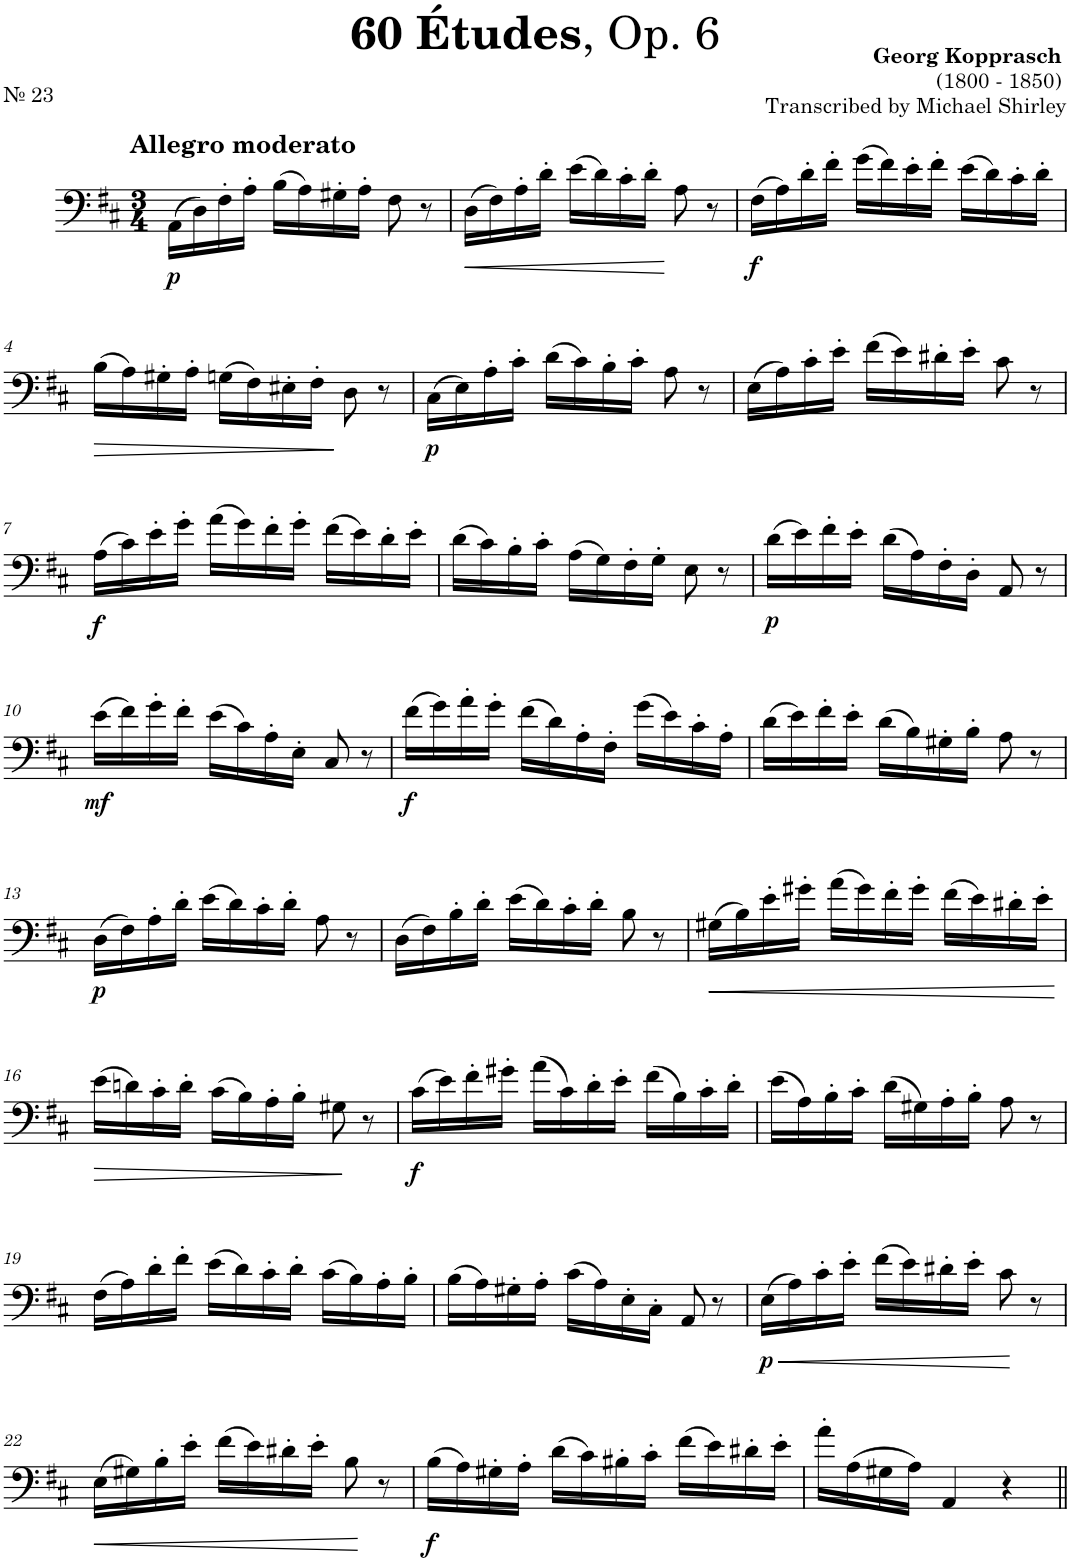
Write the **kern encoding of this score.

**kern	**dynam
*part1	*part1
*staff1	*staff1
*I"Trombone	*
*I'Tbn.	*
*clefF4	*
*k[f#c#]	*
*M3/4	*
=1	=1
!LO:TX:a:B:t=Allegro moderato	!
!	!LO:DY:b
(16AA\LL	p
16D\)	.
16F#'\	.
16A'\JJ	.
(>16B\LL	.
16A\)	.
16G#X'\	.
16A'\JJ	.
8F#\	.
8r	.
=2	=2
!	!LO:HP:b
(>16D\LL	<
16F#\)	.
16A'\	.
16d'\JJ	.
(16e\LL	.
16d\)	.
16c#'\	.
16d'\JJ	.
8A\	[
8r	.
=3	=3
!	!LO:DY:b
(>16F#\LL	f
16A\)	.
16d'\	.
16f#'\JJ	.
(16g\LL	.
16f#\)	.
16e'\	.
16f#'\JJ	.
(16e\LL	.
16d\)	.
16c#'\	.
16d'\JJ	.
!!LO:LB:g=z
=4	=4
!	!LO:HP:b
(16B\LL	>
16A\)	.
16G#X'\	.
16A'\JJ	.
(>16Gn\LL	.
16F#\)	.
16E#X'\	.
16F#'\JJ	.
8D\	]
8r	.
=5	=5
!	!LO:DY:b
(16C#\LL	p
16E\)	.
16A'\	.
16c#'\JJ	.
(>16d\LL	.
16c#\)	.
16B'\	.
16c#'\JJ	.
8A\	.
8r	.
=6	=6
(>16E\LL	.
16A\)	.
16c#'\	.
16e'\JJ	.
(16f#\LL	.
16e\)	.
16d#X'\	.
16e'\JJ	.
8c#\	.
8r	.
!!LO:LB:g=z
=7	=7
!	!LO:DY:b
(>16A\LL	f
16c#\)	.
16e'\	.
16g'\JJ	.
(>16a\LL	.
16g\)	.
16f#'\	.
16g'\JJ	.
(>16f#\LL	.
16e\)	.
16d'\	.
16e'\JJ	.
=8	=8
(>16d\LL	.
16c#\)	.
16B'\	.
16c#'\JJ	.
(>16A\LL	.
16G\)	.
16F#'\	.
16G'\JJ	.
8E\	.
8r	.
=9	=9
!	!LO:DY:b
(16d\LL	p
16e\)	.
16f#'\	.
16e'\JJ	.
(>16d\LL	.
16A\)	.
16F#'\	.
16D'\JJ	.
8AA/	.
8r	.
!!LO:LB:g=z
=10	=10
!	!LO:DY:b
(16e\LL	mf
16f#\)	.
16g'\	.
16f#'\JJ	.
(>16e\LL	.
16c#\)	.
16A'\	.
16E'\JJ	.
8C#/	.
8r	.
=11	=11
!	!LO:DY:b
(>16f#\LL	f
16g\)	.
16a'\	.
16g'\JJ	.
(>16f#\LL	.
16d\)	.
16A'\	.
16F#'\JJ	.
(>16g\LL	.
16e\)	.
16c#'\	.
16A'\JJ	.
=12	=12
(>16d\LL	.
16e\)	.
16f#'\	.
16e'\JJ	.
(>16d\LL	.
16B\)	.
16G#X'\	.
16B'\JJ	.
8A\	.
8r	.
!!LO:LB:g=z
=13	=13
!	!LO:DY:b
(>16D\LL	p
16F#\)	.
16A'\	.
16d'\JJ	.
(16e\LL	.
16d\)	.
16c#'\	.
16d'\JJ	.
8A\	.
8r	.
=14	=14
(>16D\LL	.
16F#\)	.
16B'\	.
16d'\JJ	.
(16e\LL	.
16d\)	.
16c#'\	.
16d'\JJ	.
8B\	.
8r	.
=15	=15
!	!LO:HP:b
(>16G#X\LL	<
16B\)	.
16e'\	.
16g#X'\JJ	.
(>16a\LL	.
16g#\)	.
16f#'\	.
16g#'\JJ	.
(>16f#\LL	.
16e\)	.
16d#X'\	.
16e'\JJ	.
.	[
!!LO:LB:g=z
=16	=16
!	!LO:HP:b
(>16e\LL	>
16dn\)	.
16c#'\	.
16d'\JJ	.
(>16c#\LL	.
16B\)	.
16A'\	.
16B'\JJ	.
8G#X\	.
8r	]
=17	=17
!	!LO:DY:b
(16c#\LL	f
16e\)	.
16f#'\	.
16g#X'\JJ	.
(16a\LL	.
16c#\)	.
16d'\	.
16e'\JJ	.
(16f#\LL	.
16B\)	.
16c#'\	.
16d'\JJ	.
=18	=18
(16e\LL	.
16A\)	.
16B'\	.
16c#'\JJ	.
(16d\LL	.
16G#X\)	.
16A'\	.
16B'\JJ	.
8A\	.
8r	.
!!LO:LB:g=z
=19	=19
(>16F#\LL	.
16A\)	.
16d'\	.
16f#'\JJ	.
(16e\LL	.
16d\)	.
16c#'\	.
16d'\JJ	.
(>16c#\LL	.
16B\)	.
16A'\	.
16B'\JJ	.
=20	=20
(>16B\LL	.
16A\)	.
16G#X'\	.
16A'\JJ	.
(>16c#\LL	.
16A\)	.
16E'\	.
16C#'\JJ	.
8AA/	.
8r	.
=21	=21
!	!LO:HP:b
!	!LO:DY:n=1:b
(>16E\LL	< p
16A\)	.
16c#'\	.
16e'\JJ	.
(>16f#\LL	.
16e\)	.
16d#X'\	.
16e'\JJ	.
8c#\	.
8r	[
!!LO:LB:g=z
=22	=22
!	!LO:HP:b
(>16E\LL	<
16G#X\)	.
16B'\	.
16e'\JJ	.
(>16f#\LL	.
16e\)	.
16d#X'\	.
16e'\JJ	.
8B\	.
8r	[
=23	=23
!	!LO:DY:b
(>16B\LL	f
16A\)	.
16G#X'\	.
16A'\JJ	.
(>16d\LL	.
16c#\)	.
16B#X'\	.
16c#'\JJ	.
(>16f#\LL	.
16e\)	.
16d#X'\	.
16e'\JJ	.
=24	=24
16a'\LL	.
(>16A\	.
16G#X\	.
16A\JJ)	.
4AA/	.
4r	.
=||	=||
*-	*-
